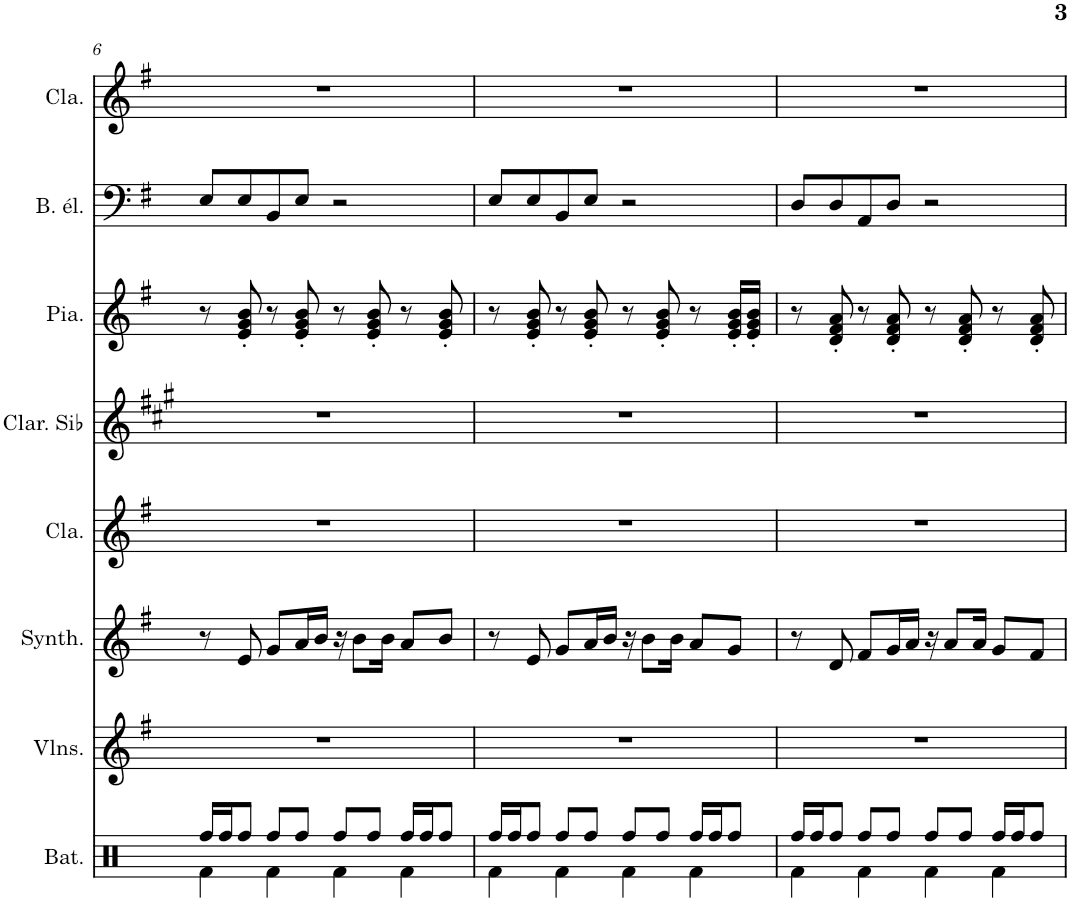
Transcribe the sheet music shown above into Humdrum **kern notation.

**kern	**kern	**kern	**kern	**kern	**kern	**kern	**kern
*part8	*part7	*part6	*part5	*part4	*part3	*part2	*part1
*staff8	*staff7	*staff6	*staff5	*staff4	*staff3	*staff2	*staff1
*I"Batterie, Drums	*I"Violons, String Ensemble 1	*I"Synthétiseur de cuivres, Synth Brass 1	*I"Clavecin, Harpsichord	*I"Clarinette en Sib	*I"Piano	*I"Basse électrique, Electric Bass (finger)	*I"Clavecin, Harpsichord
*I'Bat.	*I'Vlns.	*I'Synth.	*I'Cla.	*I'Clar. Sib	*I'Pia.	*I'B. él.	*I'Cla.
!!LO:PB:g=z
*clefX	*clefG2	*clefG2	*clefG2	*clefG2	*clefG2	*clefF4	*clefG2
*	*	*	*	*Trd1c2	*	*Trd7c12	*
*k[]	*k[f#]	*k[f#]	*k[f#]	*k[f#c#g#]	*k[f#]	*k[f#]	*k[f#]
*M4/4	*M4/4	*M4/4	*M4/4	*M4/4	*M4/4	*M4/4	*M4/4
=6	=6	=6	=6	=6	=6	=6	=6
*^	*	*	*	*	*	*	*
16Rff/LL	4Rf\	1r	8r	1r	1r	8r	8E/L	1r
16Rff/J	.	.	.	.	.	.	.	.
8Rff/J	.	.	8e/	.	.	8e/' 8g/' 8b/'	8E/	.
8Rff/L	4Rf\	.	8g/L	.	.	8r	8BB/	.
8Rff/J	.	.	16a/L	.	.	8e/' 8g/' 8b/'	8E/J	.
.	.	.	16b/JJ	.	.	.	.	.
8Rff/L	4Rf\	.	16r	.	.	8r	2r	.
.	.	.	8b\L	.	.	.	.	.
8Rff/J	.	.	.	.	.	8e/' 8g/' 8b/'	.	.
.	.	.	16b\Jk	.	.	.	.	.
16Rff/LL	4Rf\	.	8a/L	.	.	8r	.	.
16Rff/J	.	.	.	.	.	.	.	.
8Rff/J	.	.	8b/J	.	.	8e/' 8g/' 8b/'	.	.
=7	=7	=7	=7	=7	=7	=7	=7	=7
16Rff/LL	4Rf\	1r	8r	1r	1r	8r	8E/L	1r
16Rff/J	.	.	.	.	.	.	.	.
8Rff/J	.	.	8e/	.	.	8e/' 8g/' 8b/'	8E/	.
8Rff/L	4Rf\	.	8g/L	.	.	8r	8BB/	.
8Rff/J	.	.	16a/L	.	.	8e/' 8g/' 8b/'	8E/J	.
.	.	.	16b/JJ	.	.	.	.	.
8Rff/L	4Rf\	.	16r	.	.	8r	2r	.
.	.	.	8b\L	.	.	.	.	.
8Rff/J	.	.	.	.	.	8e/' 8g/' 8b/'	.	.
.	.	.	16b\Jk	.	.	.	.	.
16Rff/LL	4Rf\	.	8a/L	.	.	8r	.	.
16Rff/J	.	.	.	.	.	.	.	.
8Rff/J	.	.	8g/J	.	.	16e/' 16g/' 16b/'LL	.	.
.	.	.	.	.	.	16e/' 16g/' 16b/'JJ	.	.
=8	=8	=8	=8	=8	=8	=8	=8	=8
16Rff/LL	4Rf\	1r	8r	1r	1r	8r	8D/L	1r
16Rff/J	.	.	.	.	.	.	.	.
8Rff/J	.	.	8d/	.	.	8d/' 8f#/' 8a/'	8D/	.
8Rff/L	4Rf\	.	8f#/L	.	.	8r	8AA/	.
8Rff/J	.	.	16g/L	.	.	8d/' 8f#/' 8a/'	8D/J	.
.	.	.	16a/JJ	.	.	.	.	.
8Rff/L	4Rf\	.	16r	.	.	8r	2r	.
.	.	.	8a/L	.	.	.	.	.
8Rff/J	.	.	.	.	.	8d/' 8f#/' 8a/'	.	.
.	.	.	16a/Jk	.	.	.	.	.
16Rff/LL	4Rf\	.	8g/L	.	.	8r	.	.
16Rff/J	.	.	.	.	.	.	.	.
8Rff/J	.	.	8f#/J	.	.	8d/' 8f#/' 8a/'	.	.
*v	*v	*	*	*	*	*	*	*
=	=	=	=	=	=	=	=
*-	*-	*-	*-	*-	*-	*-	*-
